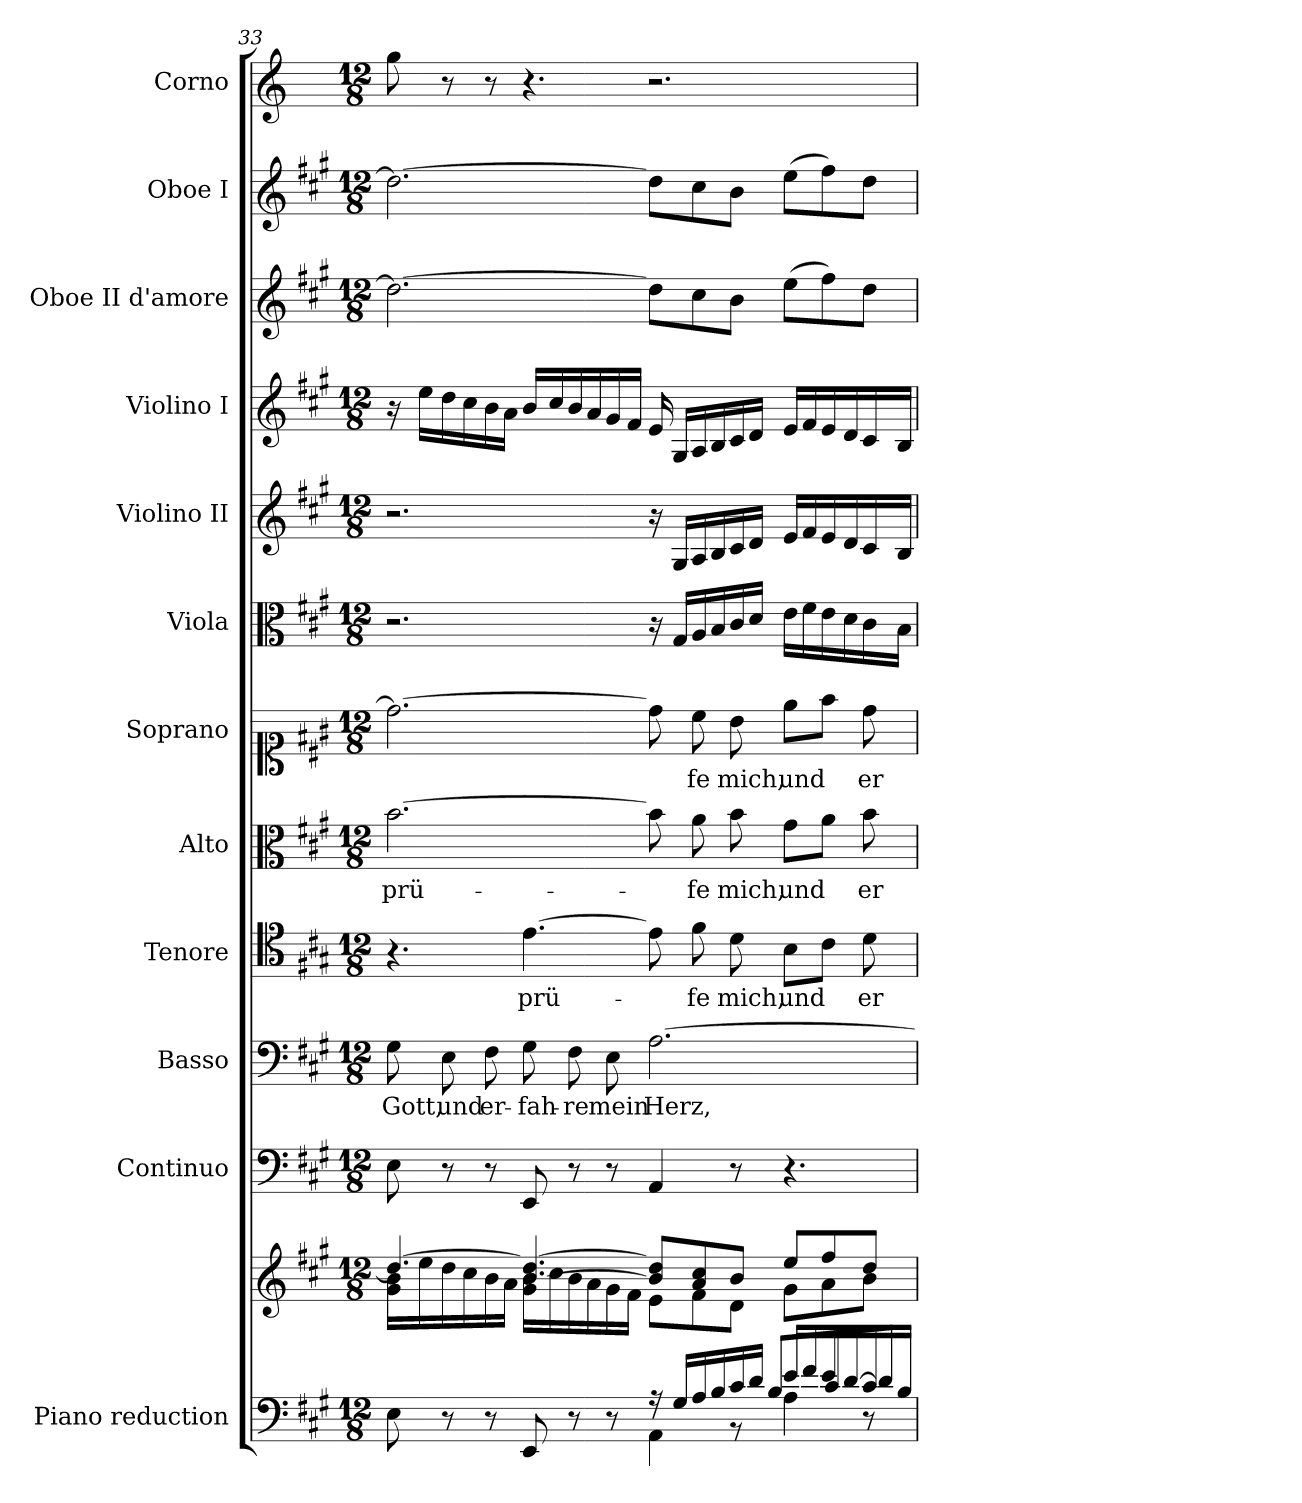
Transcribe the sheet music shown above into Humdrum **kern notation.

**kern	**kern	**kern	**kern	**text	**kern	**text	**kern	**text	**kern	**text	**kern	**kern	**kern	**kern	**kern	**kern
*part12	*part12	*part11	*part10	*part10	*part9	*part9	*part8	*part8	*part7	*part7	*part6	*part5	*part4	*part3	*part2	*part1
*staff13	*staff12	*staff11	*staff10	*staff10	*staff9	*staff9	*staff8	*staff8	*staff7	*staff7	*staff6	*staff5	*staff4	*staff3	*staff2	*staff1
*I"Piano reduction	*	*I"Continuo	*I"Basso	*	*I"Tenore	*	*I"Alto	*	*I"Soprano	*	*I"Viola	*I"Violino II	*I"Violino I	*I"Oboe II d'amore	*I"Oboe I	*I"Corno
*I'Pno	*	*	*	*	*	*	*	*	*	*	*I'Vla	*I'Vln	*I'Vln	*I'Ob	*I'Ob	*
!!LO:PB:g=z
*clefF4	*clefG2	*clefF4	*clefF4	*	*clefC4	*	*clefC3	*	*clefC1	*	*clefC3	*clefG2	*clefG2	*clefG2	*clefG2	*clefG2
*	*	*	*	*	*	*	*	*	*	*	*	*	*	*	*	*ITrd2c3
*k[f#c#g#]	*k[f#c#g#]	*k[f#c#g#]	*k[f#c#g#]	*	*k[f#c#g#]	*	*k[f#c#g#]	*	*k[f#c#g#]	*	*k[f#c#g#]	*k[f#c#g#]	*k[f#c#g#]	*k[f#c#g#]	*k[f#c#g#]	*k[f#c#g#]
*M12/8	*M12/8	*M12/8	*M12/8	*	*M12/8	*	*M12/8	*	*M12/8	*	*M12/8	*M12/8	*M12/8	*M12/8	*M12/8	*M12/8
=33	=33	=33	=33	=33	=33	=33	=33	=33	=33	=33	=33	=33	=33	=33	=33	=33
*^	*^	*	*	*	*	*	*	*	*	*	*	*	*	*	*	*
*	*^	*	*	*	*	*	*	*	*	*	*	*	*	*	*	*	*	*
!	!	!	!	!	!	!	!LO:LY:b	!	!	!	!LO:LY:b	!	!	!	!	!	!	!	!
8E\	2.ryy	2.ryy	4.dd/_	16g#\ 16b\LL	8E\	8G#\	Gott,	4.r	.	[2.b\	prü-	2.dd\_	.	2.r	2.r	16r	2.dd\_	2.dd\_	8ee\
.	.	.	.	16ee\	.	.	.	.	.	.	.	.	.	.	.	16ee\LL	.	.	.
!	!	!	!	!	!	!	!LO:LY:b	!	!	!	!	!	!	!	!	!	!	!	!
8r	.	.	.	16dd\	8r	8E\	und	.	.	.	.	.	.	.	.	16dd\	.	.	8r
.	.	.	.	16cc#\	.	.	.	.	.	.	.	.	.	.	.	16cc#\	.	.	.
!	!	!	!	!	!	!	!LO:LY:b	!	!	!	!	!	!	!	!	!	!	!	!
8r	.	.	.	16b\	8r	8F#\	er-	.	.	.	.	.	.	.	.	16b\	.	.	8r
.	.	.	.	16a\JJ	.	.	.	.	.	.	.	.	.	.	.	16a\JJ	.	.	.
!	!	!	!	!	!	!	!LO:LY:b	!	!LO:LY:b	!	!	!	!	!	!	!	!	!	!
8EE/	.	.	[4.b/ 4.dd/_	16g#\ 16b\LL	8EE/	8G#\	-fah-	[4.e\	prü-	.	.	.	.	.	.	16b/LL	.	.	4.r
.	.	.	.	16cc#\	.	.	.	.	.	.	.	.	.	.	.	16cc#/	.	.	.
!	!	!	!	!	!	!	!LO:LY:b	!	!	!	!	!	!	!	!	!	!	!	!
8r	.	.	.	16b\	8r	8F#\	-re	.	.	.	.	.	.	.	.	16b/	.	.	.
.	.	.	.	16a\	.	.	.	.	.	.	.	.	.	.	.	16a/	.	.	.
!	!	!	!	!	!	!	!LO:LY:b	!	!	!	!	!	!	!	!	!	!	!	!
8r	.	.	.	16g#\	8r	8E\	mein	.	.	.	.	.	.	.	.	16g#/	.	.	.
.	.	.	.	16f#\JJ	.	.	.	.	.	.	.	.	.	.	.	16f#/JJ	.	.	.
!	!	!	!	!	!	!	!LO:LY:b	!	!	!	!	!	!	!	!	!	!	!	!
16r	4AA\	4.ryy	8b/] 8dd/]L	8e\L	4AA/	[2.A\	Herz,	8e\]	.	8b\]	.	8dd\]	.	16r	16r	16e/	8dd\L]	8dd\L]	2.r
16G#/LL	.	.	.	.	.	.	.	.	.	.	.	.	.	16G#/LL	16G#/LL	16G#/LL	.	.	.
!	!	!	!	!	!	!	!	!	!LO:LY:b	!	!LO:LY:b	!	!LO:LY:b	!	!	!	!	!	!
16A/	.	.	8a/ 8cc#/	8f#\	.	.	.	8f#\	-fe	8a\	-fe	8cc#\	-fe	16A/	16A/	16A/	8cc#\	8cc#\	.
16B/	.	.	.	.	.	.	.	.	.	.	.	.	.	16B/	16B/	16B/	.	.	.
!	!	!	!	!	!	!	!	!	!LO:LY:b	!	!LO:LY:b	!	!LO:LY:b	!	!	!	!	!	!
16c#/	8r	.	8b/J	8d\J	8r	.	.	8d\	mich,	8b\	mich,	8b\	mich,	16c#/	16c#/	16c#/	8b\J	8b\J	.
16d/JJ	.	.	.	.	.	.	.	.	.	.	.	.	.	16d/JJ	16d/JJ	16d/JJ	.	.	.
!	!	!	!	!	!	!	!	!	!LO:LY:b	!	!LO:LY:b	!	!LO:LY:b	!	!	!	!	!	!
16e/LL	4A\	8B/L	8ee/L	8g#\L	4.r	.	.	8B\L	und	8g#\L	und	8ee\L	und	16e\LL	16e/LL	16e/LL	(8ee\L	(8ee\L	.
16f#/	.	.	.	.	.	.	.	.	.	.	.	.	.	16f#\	16f#/	16f#/	.	.	.
16e/	.	8c#/	8ff#/	8a\	.	.	.	8c#\J	.	8a\J	.	8ff#\J	.	16e\	16e/	16e/	8ff#\)	8ff#\)	.
[16d/	.	.	.	.	.	.	.	.	.	.	.	.	.	16d\	16d/	16d/	.	.	.
!	!	!	!	!	!	!	!	!	!LO:LY:b	!	!LO:LY:b	!	!LO:LY:b	!	!	!	!	!	!
16c#/	8r	8d/J]	8dd/J	8b\J	.	.	.	8d\	er-	8b\	er-	8dd\	er-	16c#\	16c#/	16c#/	8dd\J	8dd\J	.
16B/JJ	.	.	.	.	.	.	.	.	.	.	.	.	.	16B\JJ	16B/JJ	16B/JJ	.	.	.
*v	*v	*v	*	*	*	*	*	*	*	*	*	*	*	*	*	*	*	*	*
*	*v	*v	*	*	*	*	*	*	*	*	*	*	*	*	*	*	*
=	=	=	=	=	=	=	=	=	=	=	=	=	=	=	=	=
*-	*-	*-	*-	*-	*-	*-	*-	*-	*-	*-	*-	*-	*-	*-	*-	*-
